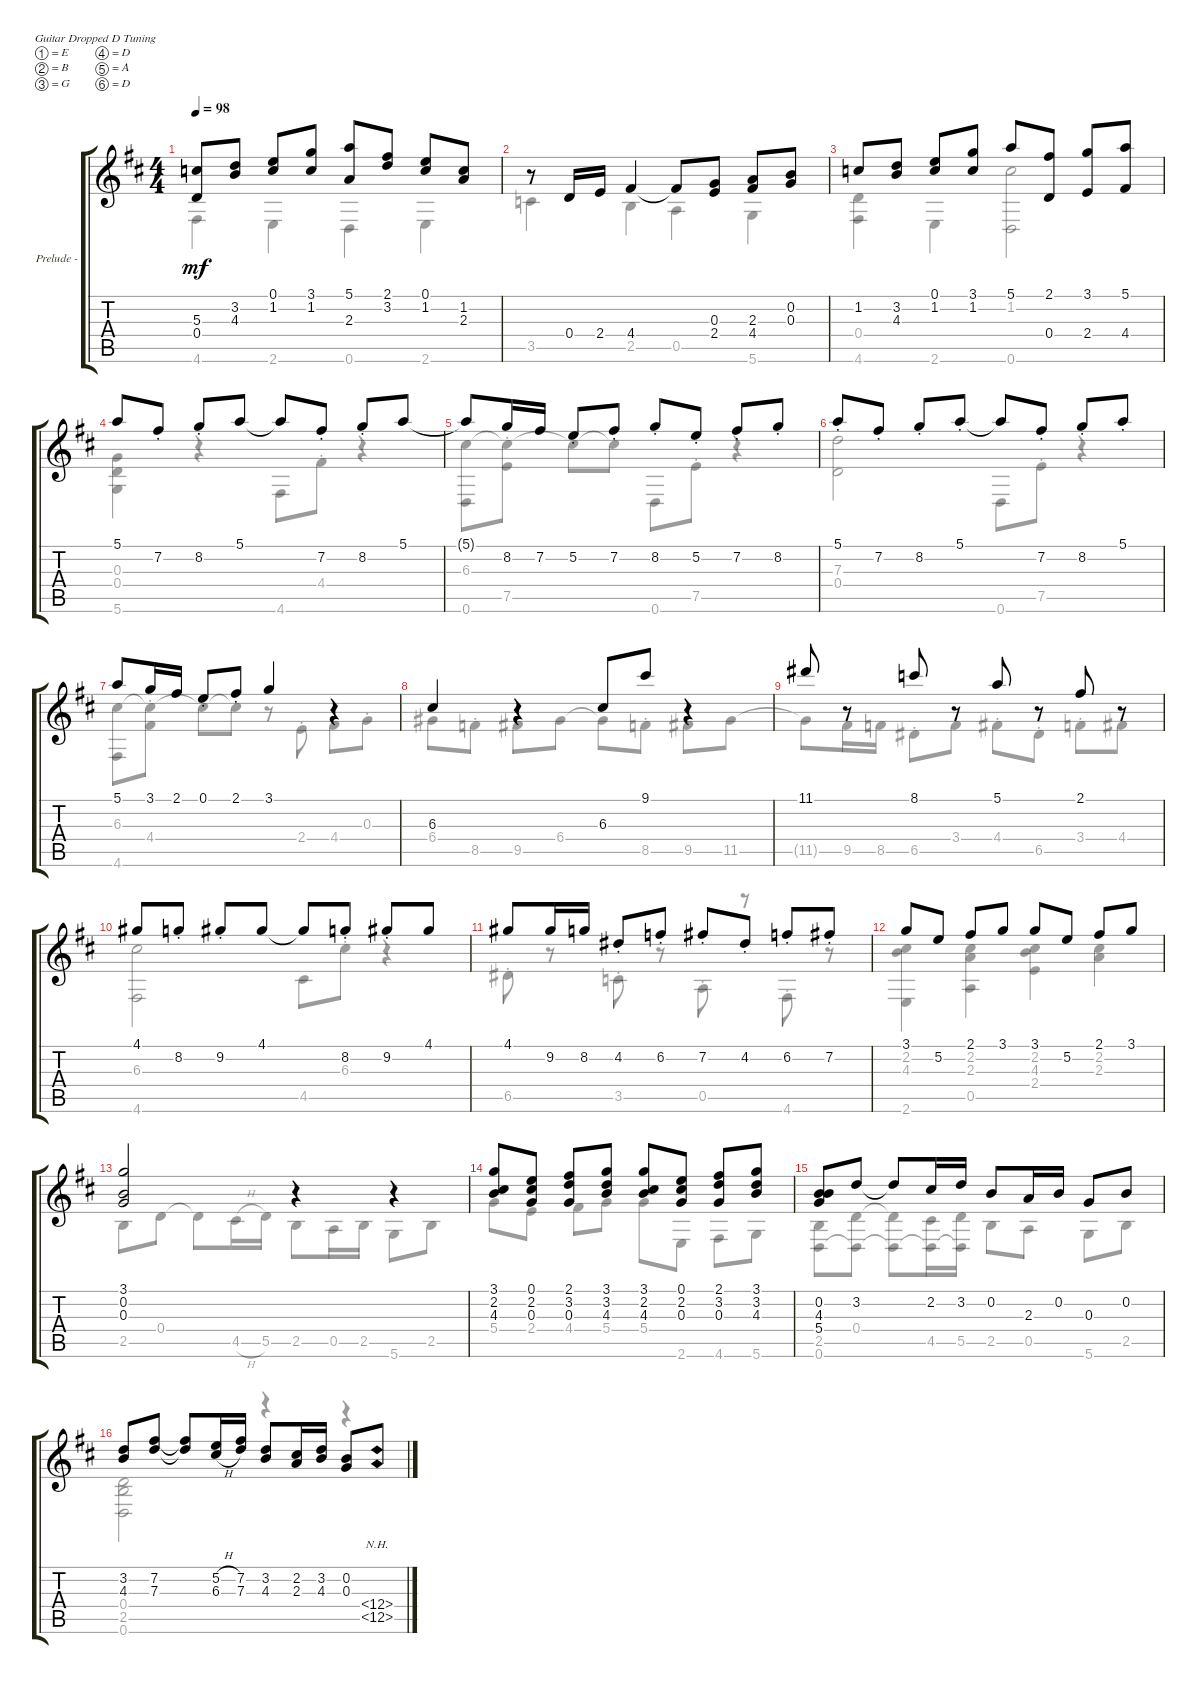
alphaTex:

\bracketExtendMode groupsimilarinstruments
\firstSystemTrackNameOrientation horizontal
\otherSystemsTrackNameOrientation horizontal
\track ("Prelude - Claude Debussy" "Prelude - ") {instrument acousticguitarnylon}
\staff {score tabs}
\tuning (E4 B3 G3 D3 A2 D2)
\voice
\ts (4 4)
\tempo 98
\clef g2
\ks d
(5.3 0.4).8{dy mf} (3.2 4.3).8 (0.1 1.2).8 (3.1 1.2).8 (5.1 2.3).8 (2.1 3.2).8 (0.1 1.2).8 (1.2 2.3).8 |
r.8 0.4.16 2.4.16 4.4.4 4.4{t}.8 (0.3 2.4).8 (2.3 4.4).8 (0.2 0.3).8 |
1.2.8 (3.2 4.3).8 (0.1 1.2).8 (3.1 1.2).8 5.1.8 (2.1 0.4).8 (3.1 2.4).8 (5.1 4.4).8 |
5.1.8 7.2{st}.8 8.2{st}.8 5.1.8 5.1{t}.8 7.2{st}.8 8.2{st}.8 5.1.8 |
5.1{t}.8 8.2.16 7.2.16 5.2{st}.8 7.2{st}.8 8.2{st}.8 5.2{st}.8 7.2{st}.8 8.2{st}.8 |
5.1{st}.8 7.2{st}.8 8.2{st}.8 5.1{st}.8 5.1{t}.8 7.2{st}.8 8.2{st}.8 5.1{st}.8 |
5.1.8 3.1.16 2.1.16 0.1{st}.8 2.1{st}.8 3.1.4 r.4 |
6.3.4 r.4 6.3.8 9.1.8 r.4 |
11.1.8 r.8 8.1.8 r.8 5.1.8 r.8 2.1.8 r.8 |
4.1.8 8.2{st}.8 9.2{st}.8 4.1.8 4.1{t}.8 8.2{st}.8 9.2{st}.8 4.1.8 |
4.1.8 9.2.16 8.2.16 4.2{st}.8 6.2{st}.8 7.2{st}.8 4.2{st}.8 6.2{st}.8 7.2{st}.8 |
3.1.8 5.2.8 2.1.8 3.1.8 3.1.8 5.2.8 2.1.8 3.1.8 |
(3.1 0.2 0.3).2 r.4 r.4 |
(3.1 2.2 4.3).8 (0.1 2.2 0.3).8 (2.1 3.2 0.3).8 (3.1 3.2 4.3).8 (3.1 2.2 4.3).8 (0.1 2.2 0.3).8 (2.1 3.2 0.3).8 (3.1 3.2 4.3).8 |
(0.2 4.3 5.4).8 3.2.8 3.2{t}.8 2.2.16 3.2.16 0.2.8 2.3.16 0.2.16 0.3.8 0.2.8 |
(3.2 4.3).8 (7.2 7.3).8 (7.2{t} 7.3{t}).8 (5.2{h} 6.3{h}).16 (7.2 7.3).16 (3.2 4.3).8 (2.2 2.3).16 (3.2 4.3).16 (0.2 0.3).8 (12.4{nh} 12.5{nh}).8
\voice
\clef g2
\ottava regular
\simile none
\ks d
4.6.4{dy mf} 2.6.4 0.6.4 2.6.4 |
3.5.4 2.5.4 0.5.4 5.6.4 |
(0.4 4.6).4 2.6.4 (1.2 0.6).2 |
(0.3 0.4 5.6).4 r.4 4.6.8 4.4{st}.8 r.4 |
(6.3 0.6).8 (6.3{st t} 7.5{st}).8 6.3{t}.8 6.3{t}.8 0.6.8 7.5{st}.8 r.4 |
(7.3 0.4).2 0.6.8 7.5{st}.8 r.4 |
(6.3 4.6).8 (6.3{st t} 4.4{st}).8 6.3{t}.8 6.3{t}.8 r.8 2.4{st}.8 4.4{st}.8 0.3{st}.8 |
6.4.8 8.5{st}.8 9.5{st}.8 6.4.8 6.4{t}.8 8.5{st}.8 9.5{st}.8 11.5.8 |
11.5{t}.8 9.5.16 8.5.16 6.5{st}.8 3.4{st}.8 4.4{st}.8 6.5{st}.8 3.4{st}.8 4.4{st}.8 |
(6.3 4.6).2 4.5.8 6.3{st}.8 r.4 |
6.5{st}.8 r.8 3.5{st}.8 r.8 0.5{st}.8 r.8 4.6{st}.8 r.8 |
(2.2 4.3 2.6).4 (2.2 2.3 0.5).4 (2.2 4.3 2.4).4 (2.2 2.3).4 |
2.5.8 0.4.8 0.4{t}.8 4.5{h}.16 5.5.16 2.5.8 0.5.16 2.5.16 5.6.8 2.5.8 |
5.4.8 2.4.8 4.4.8 5.4.8 5.4.8 2.6.8 4.6.8 5.6.8 |
(2.5 0.6).8 (0.4 0.6{t}).8 (0.4{t} 0.6{t}).8 (4.5 0.6{t}).16 (5.5 0.6{t}).16 2.5.8 0.5.8 5.6.8 2.5.8 |
(0.4 2.5 0.6).2 r.4 r.4
